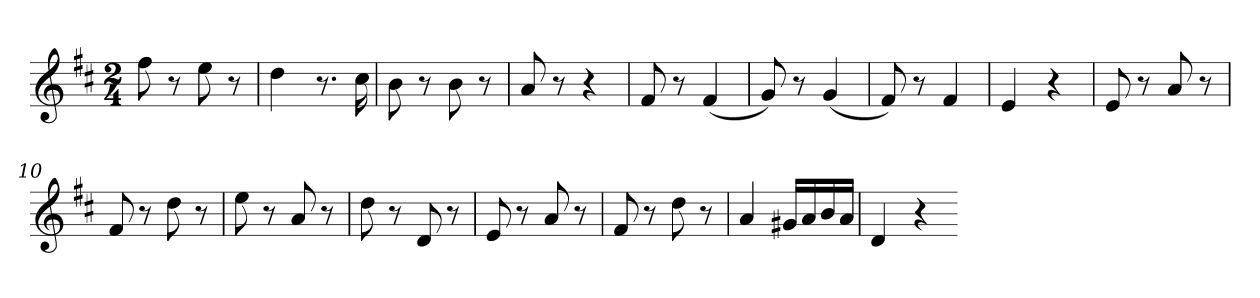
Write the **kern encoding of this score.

**kern
*part1
*staff1
*clefG2
*k[f#c#]
*D:
*M2/4
=1
8ff#
8r
8ee
8r
=2
4dd
8.r
16cc#
=3
8b
8r
8b
8r
=4
8a
8r
4r
=5
8f#
8r
(4f#
=6
8g)
8r
(4g
=7
8f#)
8r
4f#
=8
4e
4r
=9
8e
8r
8a
8r
=10
8f#
8r
8dd
8r
=11
8ee
8r
8a
8r
=12
8dd
8r
8d
8r
=13
8e
8r
8a
8r
=14
8f#
8r
8dd
8r
=15
4a
16g#XLL
16a
16b
16aJJ
=16
4d
4r
=-
*-
